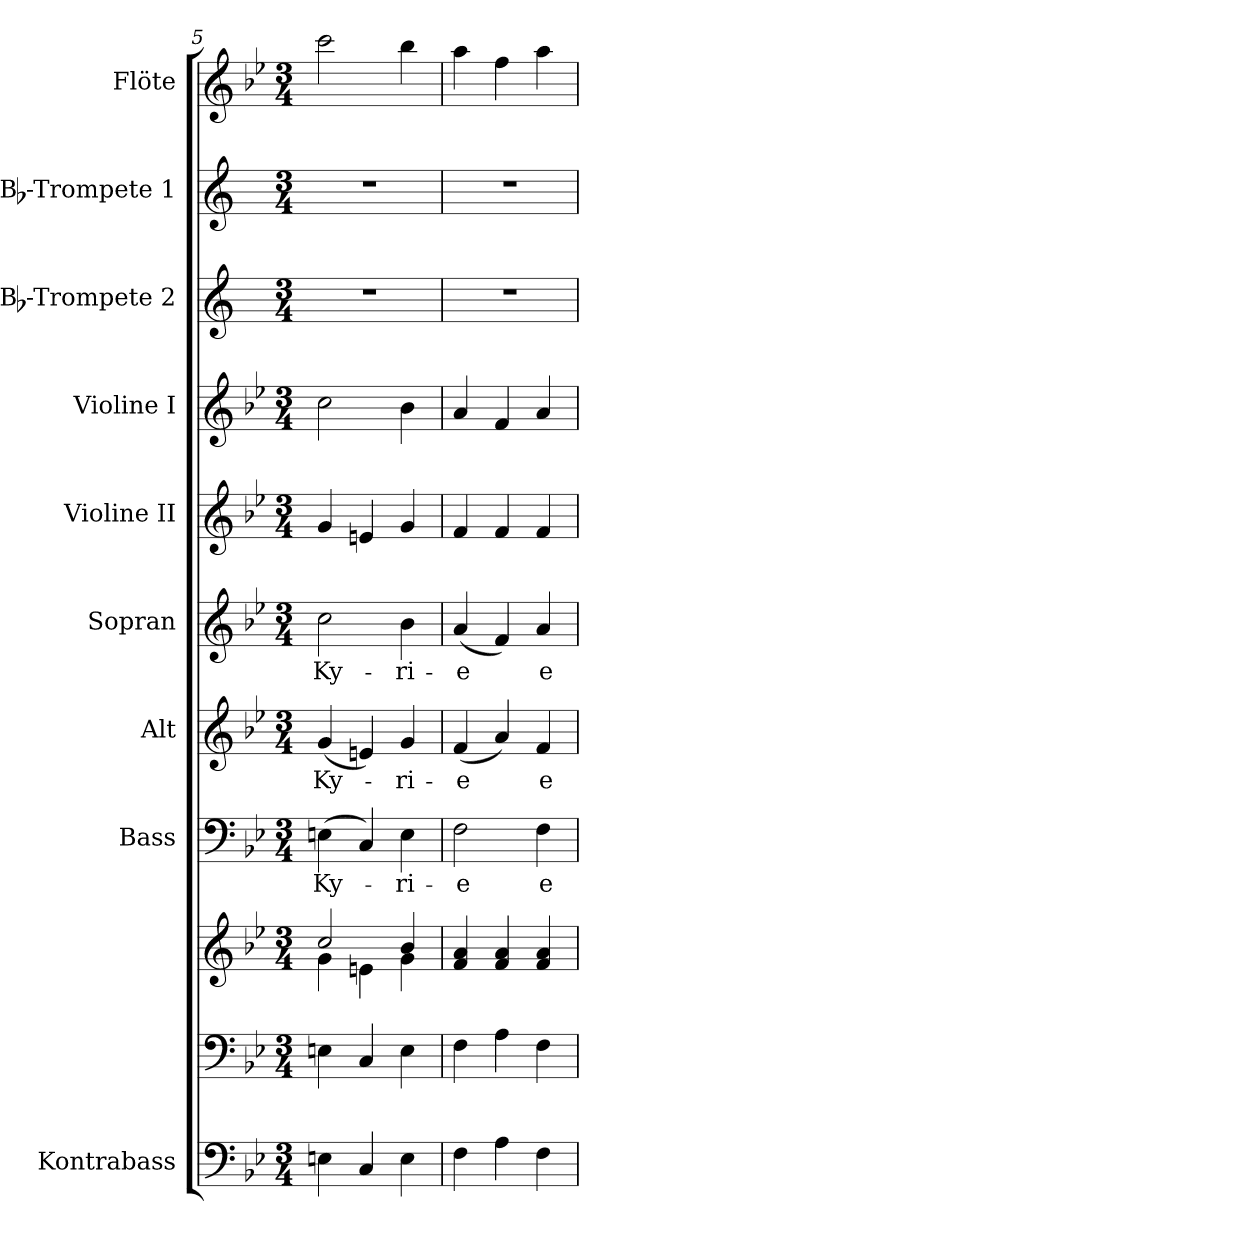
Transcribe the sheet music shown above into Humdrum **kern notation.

**kern	**kern	**kern	**kern	**text	**kern	**text	**kern	**text	**kern	**kern	**kern	**kern	**kern
*part10	*part9	*part9	*part8	*part8	*part7	*part7	*part6	*part6	*part5	*part4	*part3	*part2	*part1
*staff11	*staff10	*staff9	*staff8	*staff8	*staff7	*staff7	*staff6	*staff6	*staff5	*staff4	*staff3	*staff2	*staff1
*I"Kontrabass	*	*	*I"Bass	*	*I"Alt	*	*I"Sopran	*	*I"Violine II	*I"Violine I	*I"Bb-Trompete 2	*I"Bb-Trompete 1	*I"Flöte
*I'Kb.	*	*	*I'B.	*	*I'A.	*	*I'S.	*	*I'Vl. II	*I'Vl. I	*I'Bb Trp. 2	*I'Bb Trp. 1	*I'Fl.
*clefF4	*clefF4	*clefG2	*clefF4	*	*clefG2	*	*clefG2	*	*clefG2	*clefG2	*clefG2	*clefG2	*clefG2
*ITrd7c12	*	*	*	*	*	*	*	*	*	*	*ITrd1c2	*ITrd1c2	*
*k[b-e-]	*k[b-e-]	*k[b-e-]	*k[b-e-]	*	*k[b-e-]	*	*k[b-e-]	*	*k[b-e-]	*k[b-e-]	*k[b-e-]	*k[b-e-]	*k[b-e-]
*B-:	*B-:	*B-:	*B-:	*	*B-:	*	*B-:	*	*B-:	*B-:	*B-:	*B-:	*B-:
*M3/4	*M3/4	*M3/4	*M3/4	*	*M3/4	*	*M3/4	*	*M3/4	*M3/4	*M3/4	*M3/4	*M3/4
=5	=5	=5	=5	=5	=5	=5	=5	=5	=5	=5	=5	=5	=5
*	*	*^	*	*	*	*	*	*	*	*	*	*	*
!	!	!	!	!	!LO:LY:b	!	!LO:LY:b	!	!LO:LY:b	!	!	!	!	!
4EEn\	4En\	2cc/	4g\	(>4En\	Ky-	(<4g/	Ky-	2cc\	Ky-	4g/	2cc\	2.r	2.r	2ccc\
4CC/	4C/	.	4en\	4C/)	.	4en/)	.	.	.	4en/	.	.	.	.
!	!	!	!	!	!LO:LY:b	!	!LO:LY:b	!	!LO:LY:b	!	!	!	!	!
4EE\	4E\	4b-/	4g\	4E\	-ri-	4g/	-ri-	4b-\	-ri-	4g/	4b-\	.	.	4bb-\
=6	=6	=6	=6	=6	=6	=6	=6	=6	=6	=6	=6	=6	=6	=6
!	!	!	!	!	!LO:LY:b	!	!LO:LY:b	!	!LO:LY:b	!	!	!	!	!
*	*	*v	*v	*	*	*	*	*	*	*	*	*	*	*
4FF\	4F\	4f/ 4a/	2F\	-e	(<4f/	-e	(<4a/	-e	4f/	4a/	2.r	2.r	4aa\
4AA\	4A\	4f/ 4a/	.	.	4a/)	.	4f/)	.	4f/	4f/	.	.	4ff\
!	!	!	!	!LO:LY:b	!	!LO:LY:b	!	!LO:LY:b	!	!	!	!	!
4FF\	4F\	4f/ 4a/	4F\	e-	4f/	e-	4a/	e-	4f/	4a/	.	.	4aa\
=	=	=	=	=	=	=	=	=	=	=	=	=	=
*-	*-	*-	*-	*-	*-	*-	*-	*-	*-	*-	*-	*-	*-
